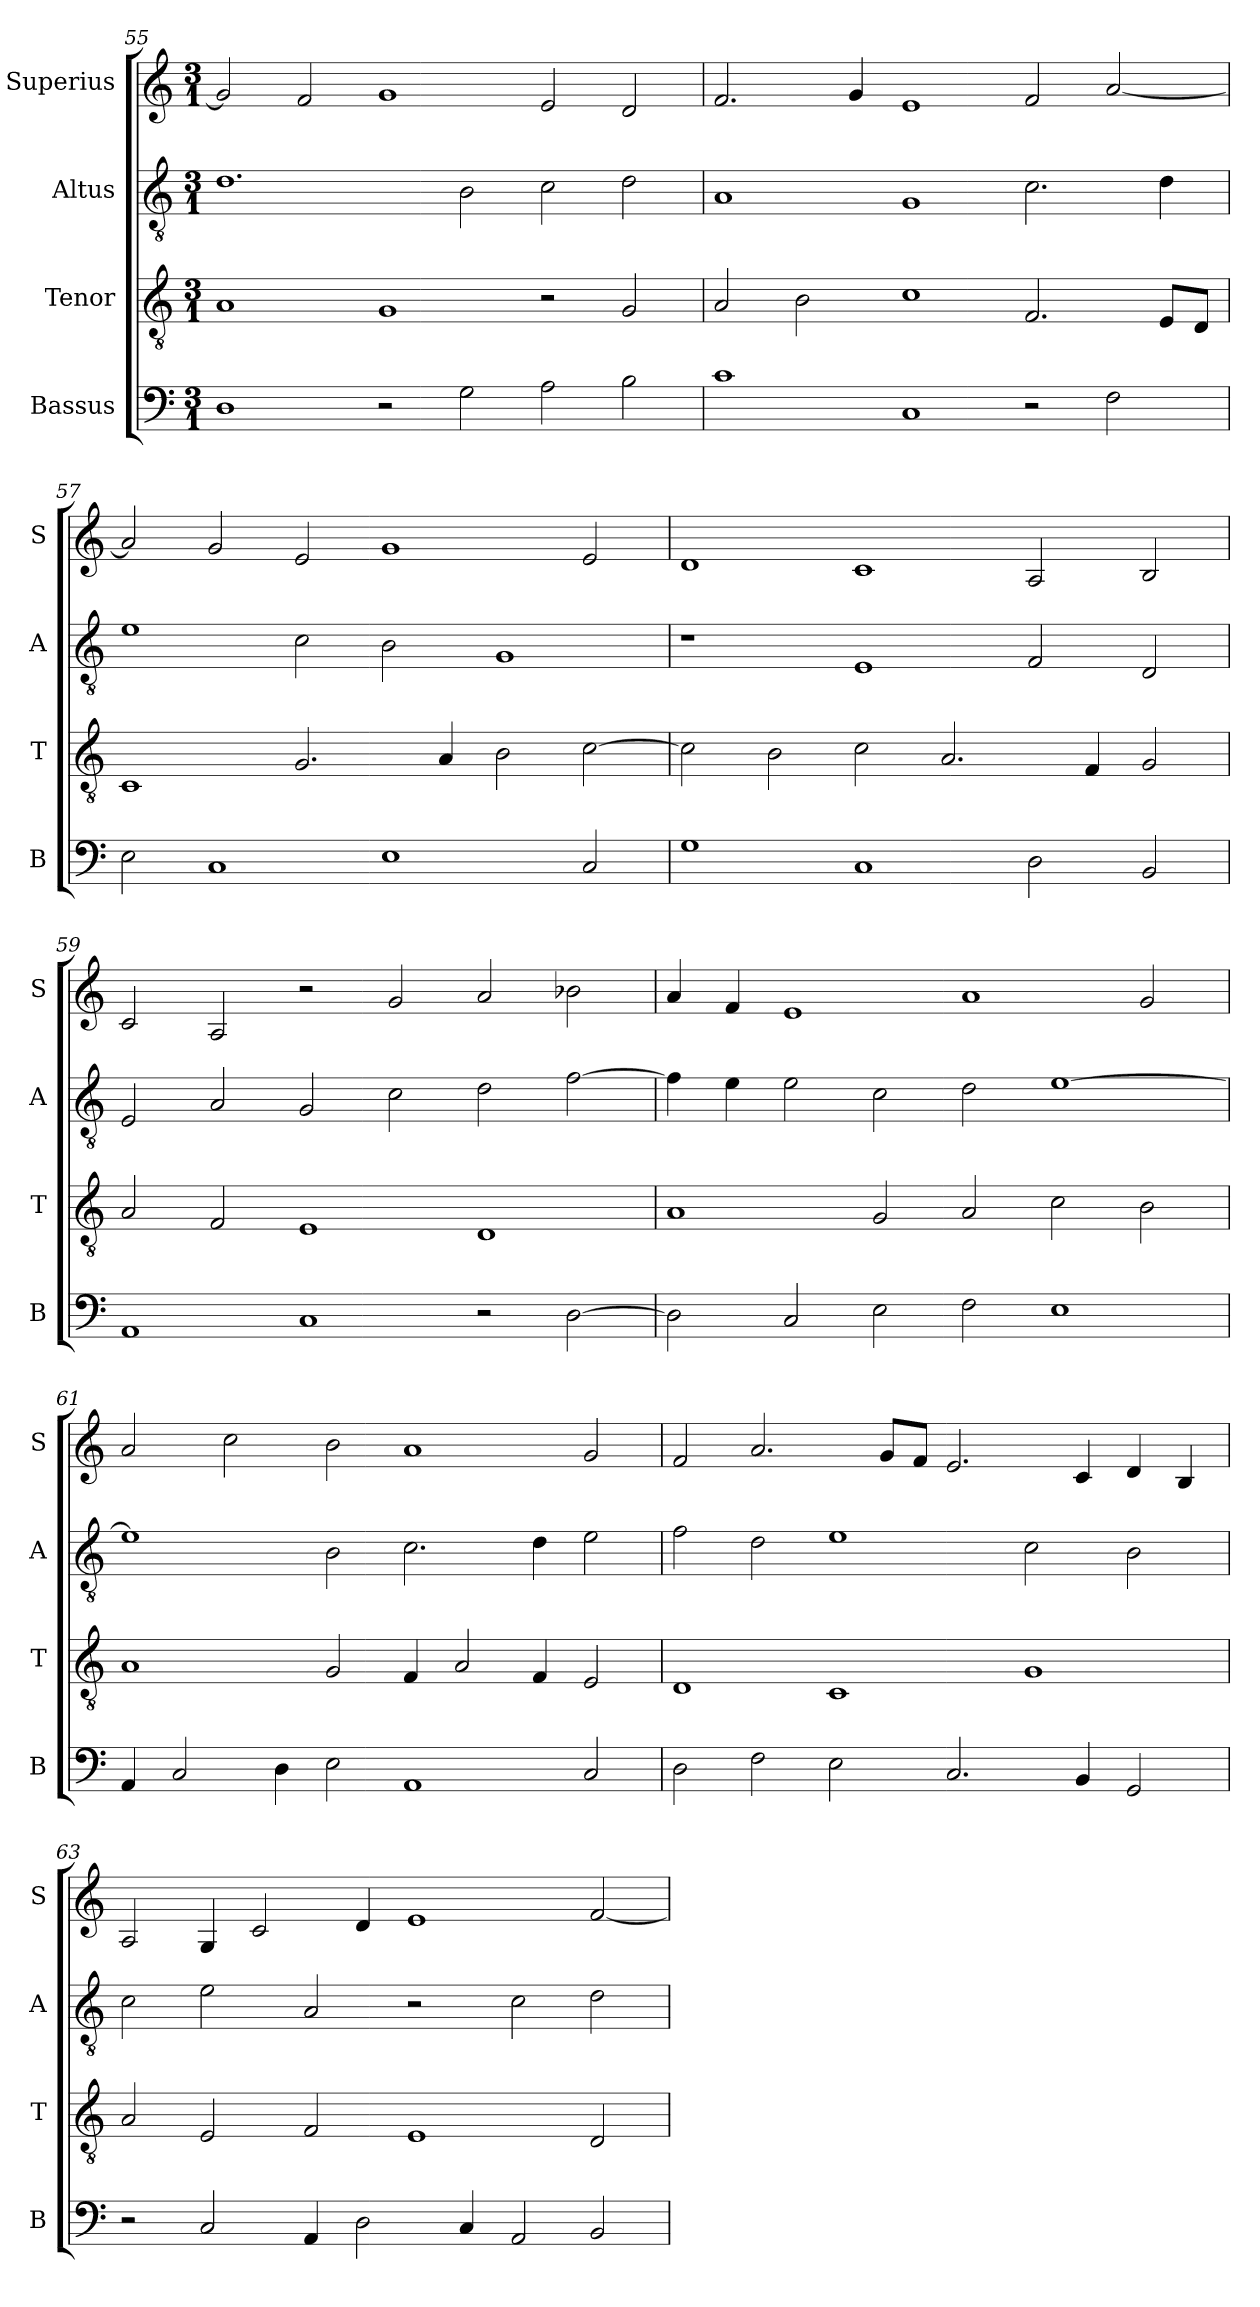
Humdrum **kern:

**kern	**kern	**kern	**kern
*part4	*part3	*part2	*part1
*staff4	*staff3	*staff2	*staff1
*I"Bassus	*I"Tenor	*I"Altus	*I"Superius
*I'B	*I'T	*I'A	*I'S
*clefF4	*clefGv2	*clefGv2	*clefG2
*k[]	*k[]	*k[]	*k[]
*M3/1	*M3/1	*M3/1	*M3/1
=55	=55	=55	=55
1D	1A	1.d	2g/]
.	.	.	2f/
2r	1G	.	1g
2G\	.	2B\	.
2A\	2r	2c\	2e/
2B\	2G/	2d\	2d/
=56	=56	=56	=56
1c	2A/	1A	2.f/
.	2B\	.	.
.	.	.	4g/
1C	1c	1G	1e
2r	2.F/	2.c\	2f/
2F\	.	.	[2a/
.	8E/L	4d\	.
.	8D/J	.	.
=57	=57	=57	=57
2E\	1C	1e	2a/]
1C	.	.	2g/
.	2.G/	2c\	2e/
1E	.	2B\	1g
.	4A/	.	.
.	2B\	1G	.
2C/	[2c\	.	2e/
=58	=58	=58	=58
1G	2c\]	1r	1d
.	2B\	.	.
1C	2c\	1E	1c
.	2.A/	.	.
2D\	.	2F/	2A/
.	4F/	.	.
2BB/	2G/	2D/	2B/
=59	=59	=59	=59
1AA	2A/	2E/	2c/
.	2F/	2A/	2A/
1C	1E	2G/	2r
.	.	2c\	2g/
2r	1D	2d\	2a/
[2D\	.	[2f\	2b-X\
=60	=60	=60	=60
2D\]	1A	4f\]	4a/
.	.	4e\	4f/
2C/	.	2e\	1e
2E\	2G/	2c\	.
2F\	2A/	2d\	1a
1E	2c\	[1e	.
.	2B\	.	2g/
=61	=61	=61	=61
4AA/	1A	1e]	2a/
2C/	.	.	.
.	.	.	2cc\
4D\	.	.	.
2E\	2G/	2B\	2b\
1AA	4F/	2.c\	1a
.	2A/	.	.
.	4F/	4d\	.
2C/	2E/	2e\	2g/
=62	=62	=62	=62
2D\	1D	2f\	2f/
2F\	.	2d\	2.a/
2E\	1C	1e	.
.	.	.	8g/L
.	.	.	8f/J
2.C/	.	.	2.e/
.	1G	2c\	.
4BB/	.	.	4c/
2GG/	.	2B\	4d/
.	.	.	4B/
=63	=63	=63	=63
2r	2A/	2c\	2A/
2C/	2E/	2e\	4G/
.	.	.	2c/
4AA/	2F/	2A/	.
2D\	.	.	4d/
.	1E	2r	1e
4C/	.	.	.
2AA/	.	2c\	.
2BB/	2D/	2d\	[2f/
=	=	=	=
*-	*-	*-	*-
